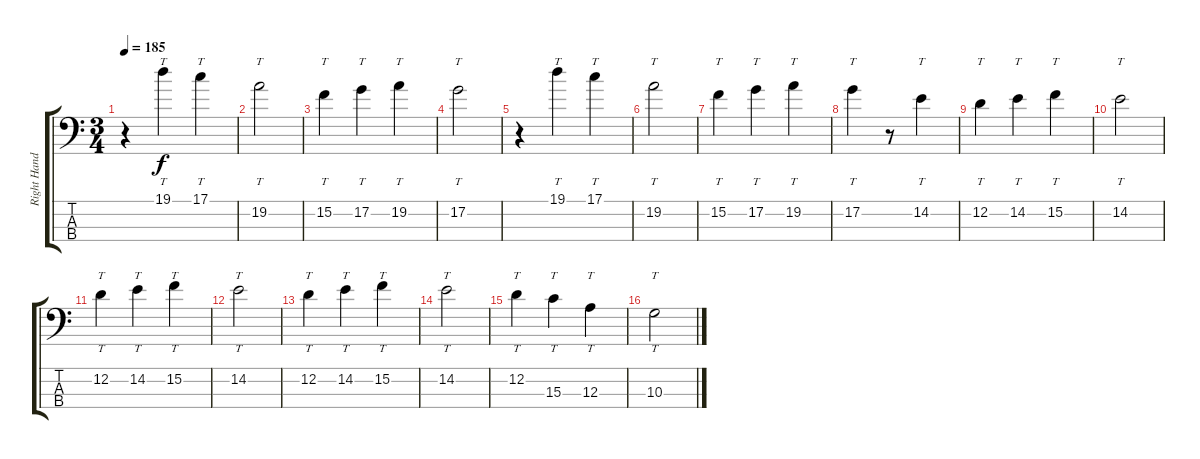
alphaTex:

\track ("Right Hand Line" "Right Hand") {instrument electricbassfinger}
\staff {score tabs}
\tuning (G2 D2 A1 E1) {hide}
\ts (3 4)
\tempo 185
\clef f4
\ks c
r.4{dy f} 19.1.4{tt} 17.1.4{tt} |
19.2.2{tt} |
15.2.4{tt} 17.2.4{tt} 19.2.4{tt} |
17.2.2{tt} |
r.4 19.1.4{tt} 17.1.4{tt} |
19.2.2{tt} |
15.2.4{tt} 17.2.4{tt} 19.2.4{tt} |
17.2.4{tt} r.8 14.2.4{tt} |
12.2.4{tt} 14.2.4{tt} 15.2.4{tt} |
14.2.2{tt} |
12.2.4{tt} 14.2.4{tt} 15.2.4{tt} |
14.2.2{tt} |
12.2.4{tt} 14.2.4{tt} 15.2.4{tt} |
14.2.2{tt} |
12.2.4{tt} 15.3.4{tt} 12.3.4{tt} |
10.3.2{tt}
